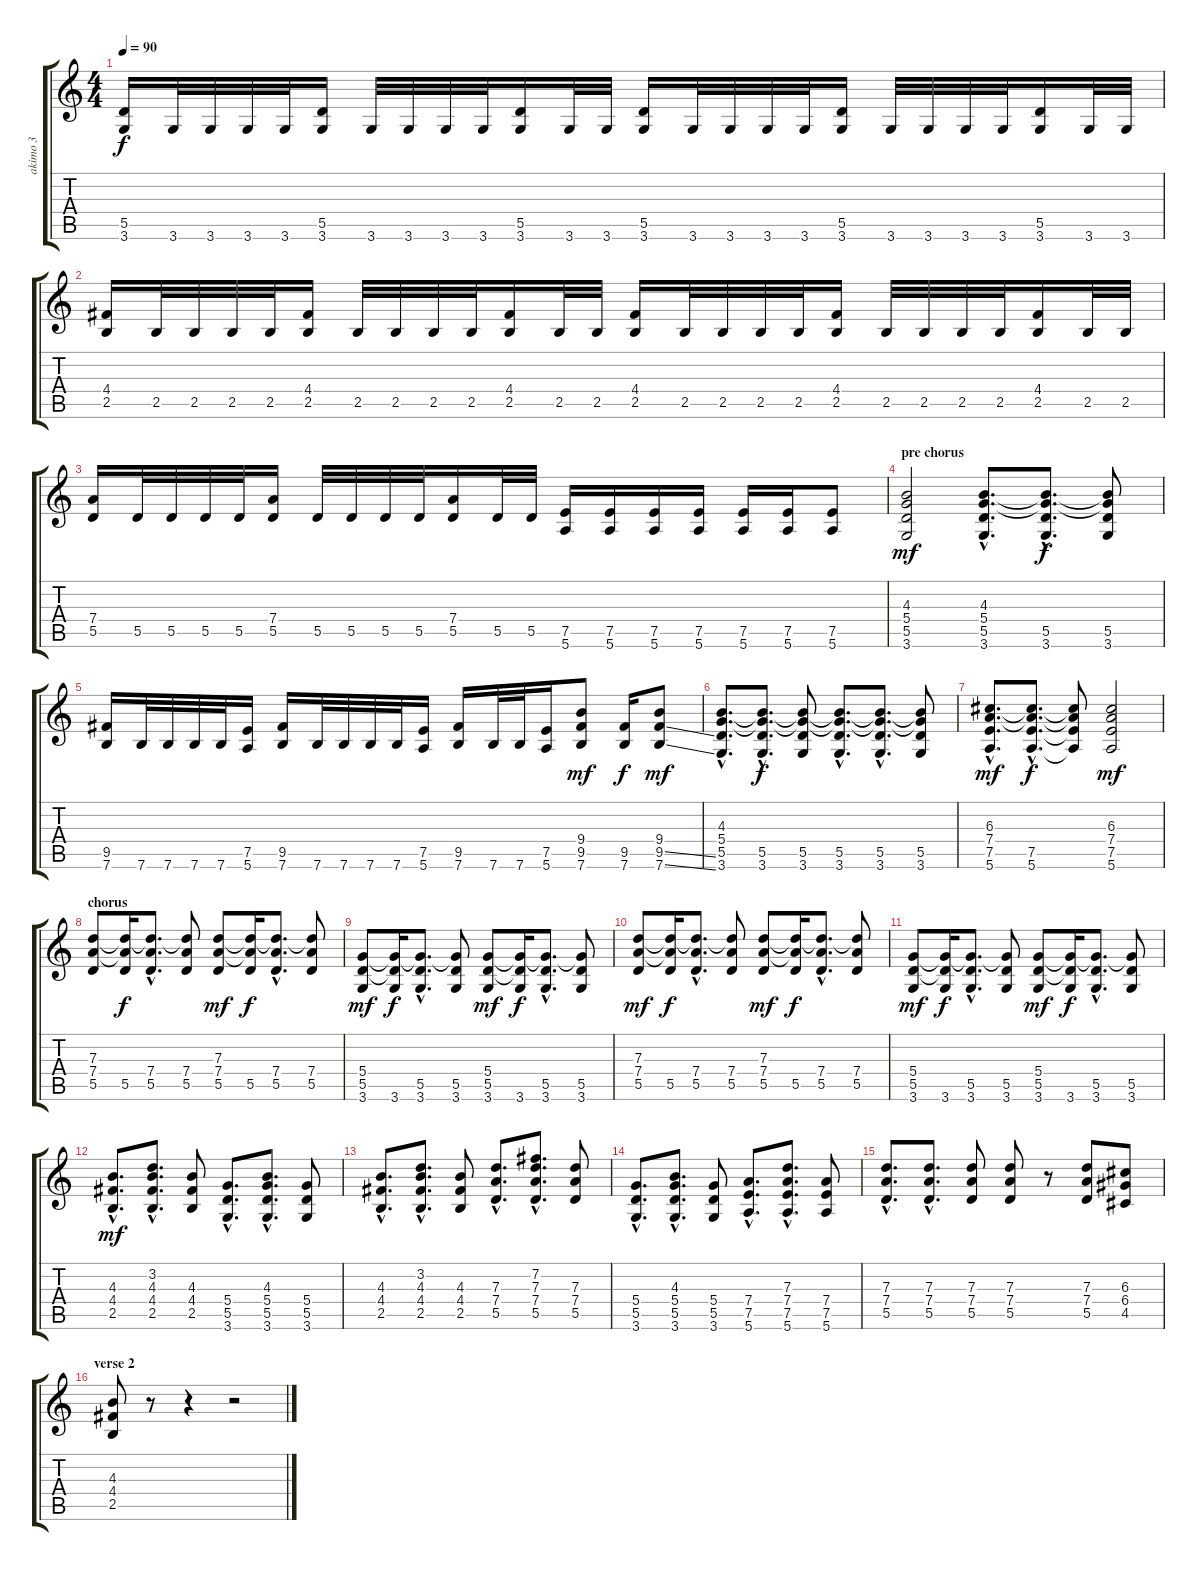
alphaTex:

\track ("akimo 3" "akimo 3") {instrument overdrivenguitar}
\staff {score tabs}
\tuning (E4 B3 G3 D3 A2 E2) {hide}
\ts (4 4)
\tempo 90
\clef g2
\ks c
(5.5 3.6).16{dy f} 3.6.32 3.6.32 3.6.32 3.6.32 (5.5 3.6).16 3.6.32 3.6.32 3.6.32 3.6.32 (5.5 3.6).16 3.6.32 3.6.32 (5.5 3.6).16 3.6.32 3.6.32 3.6.32 3.6.32 (5.5 3.6).16 3.6.32 3.6.32 3.6.32 3.6.32 (5.5 3.6).16 3.6.32 3.6.32 |
(4.4 2.5).16 2.5.32 2.5.32 2.5.32 2.5.32 (4.4 2.5).16 2.5.32 2.5.32 2.5.32 2.5.32 (4.4 2.5).16 2.5.32 2.5.32 (4.4 2.5).16 2.5.32 2.5.32 2.5.32 2.5.32 (4.4 2.5).16 2.5.32 2.5.32 2.5.32 2.5.32 (4.4 2.5).16 2.5.32 2.5.32 |
(7.4 5.5).16 5.5.32 5.5.32 5.5.32 5.5.32 (7.4 5.5).16 5.5.32 5.5.32 5.5.32 5.5.32 (7.4 5.5).16 5.5.32 5.5.32 (7.5 5.6).16 (7.5 5.6).16 (7.5 5.6).16 (7.5 5.6).16 (7.5 5.6).16 (7.5 5.6).16 (7.5 5.6).8 |
\section ("" "pre chorus")
(4.3 5.4 5.5 3.6).2{dy mf} (4.3{hac} 5.4{hac} 5.5{hac} 3.6{hac}).8{d} (4.3{hac t} 5.4{hac t} 5.5{hac} 3.6{hac}).8{d dy f} (4.3{t} 5.4{t} 5.5 3.6).8 |
(9.5 7.6).16 7.6.32 7.6.32 7.6.32 7.6.32 (7.5 5.6).16 (9.5 7.6).16 7.6.32 7.6.32 7.6.32 7.6.32 (7.5 5.6).16 (9.5 7.6).16 7.6.32 7.6.32 (7.5 5.6).16 (9.4 9.5 7.6).8{dy mf} (9.5 7.6).16{dy f} (9.4 9.5{ss} 7.6{ss}).8{dy mf} |
(4.3{hac} 5.4{hac} 5.5{hac} 3.6{hac}).8{d} (4.3{hac t} 5.4{hac t} 5.5{hac} 3.6{hac}).8{d dy f} (4.3{t} 5.4{t} 5.5 3.6).8 (4.3{hac t} 5.4{hac t} 5.5{hac} 3.6{hac}).8{d} (4.3{hac t} 5.4{hac t} 5.5{hac} 3.6{hac}).8{d} (4.3{t} 5.4{t} 5.5 3.6).8 |
(6.3{hac} 7.4{hac} 7.5{hac} 5.6{hac}).8{d dy mf} (6.3{hac t} 7.4{hac t} 7.5{hac} 5.6{hac}).8{d dy f} (6.3{t} 7.4{t} 7.5{t} 5.6{t}).8 (6.3 7.4 7.5 5.6).2{dy mf} |
\section ("" "chorus")
(7.3 7.4 5.5).8 (7.3{t} 7.4{t} 5.5).16{dy f} (7.3{hac t} 7.4{hac} 5.5{hac}).8{d} (7.3{t} 7.4 5.5).8 (7.3 7.4 5.5).8{dy mf} (7.3{t} 7.4{t} 5.5).16{dy f} (7.3{hac t} 7.4{hac} 5.5{hac}).8{d} (7.3{t} 7.4 5.5).8 |
(5.4 5.5 3.6).8{dy mf} (5.4{t} 5.5{t} 3.6).16{dy f} (5.4{hac t} 5.5{hac} 3.6{hac}).8{d} (5.4{t} 5.5 3.6).8 (5.4 5.5 3.6).8{dy mf} (5.4{t} 5.5{t} 3.6).16{dy f} (5.4{hac t} 5.5{hac} 3.6{hac}).8{d} (5.4{t} 5.5 3.6).8 |
(7.3 7.4 5.5).8{dy mf} (7.3{t} 7.4{t} 5.5).16{dy f} (7.3{hac t} 7.4{hac} 5.5{hac}).8{d} (7.3{t} 7.4 5.5).8 (7.3 7.4 5.5).8{dy mf} (7.3{t} 7.4{t} 5.5).16{dy f} (7.3{hac t} 7.4{hac} 5.5{hac}).8{d} (7.3{t} 7.4 5.5).8 |
(5.4 5.5 3.6).8{dy mf} (5.4{t} 5.5{t} 3.6).16{dy f} (5.4{hac t} 5.5{hac} 3.6{hac}).8{d} (5.4{t} 5.5 3.6).8 (5.4 5.5 3.6).8{dy mf} (5.4{t} 5.5{t} 3.6).16{dy f} (5.4{hac t} 5.5{hac} 3.6{hac}).8{d} (5.4{t} 5.5 3.6).8 |
(4.3{hac} 4.4{hac} 2.5{hac}).8{d dy mf} (3.2{hac} 4.3{hac} 4.4{hac} 2.5{hac}).8{d} (4.3 4.4 2.5).8 (5.4{hac} 5.5{hac} 3.6{hac}).8{d} (4.3{hac} 5.4{hac} 5.5{hac} 3.6{hac}).8{d} (5.4 5.5 3.6).8 |
(4.3{hac} 4.4{hac} 2.5{hac}).8{d} (3.2{hac} 4.3{hac} 4.4{hac} 2.5{hac}).8{d} (4.3 4.4 2.5).8 (7.3{hac} 7.4{hac} 5.5{hac}).8{d} (7.2{hac} 7.3{hac} 7.4{hac} 5.5{hac}).8{d} (7.3 7.4 5.5).8 |
(5.4{hac} 5.5{hac} 3.6{hac}).8{d} (4.3{hac} 5.4{hac} 5.5{hac} 3.6{hac}).8{d} (5.4 5.5 3.6).8 (7.4{hac} 7.5{hac} 5.6{hac}).8{d} (7.3{hac} 7.4{hac} 7.5{hac} 5.6{hac}).8{d} (7.4 7.5 5.6).8 |
(7.3{hac} 7.4{hac} 5.5{hac}).8{d} (7.3{hac} 7.4{hac} 5.5{hac}).8{d} (7.3 7.4 5.5).8 (7.3 7.4 5.5).8 r.8 (7.3 7.4 5.5).8 (6.3 6.4 4.5).8 |
\section ("" "verse 2")
(4.3 4.4 2.5).8 r.8 r.4 r.2
